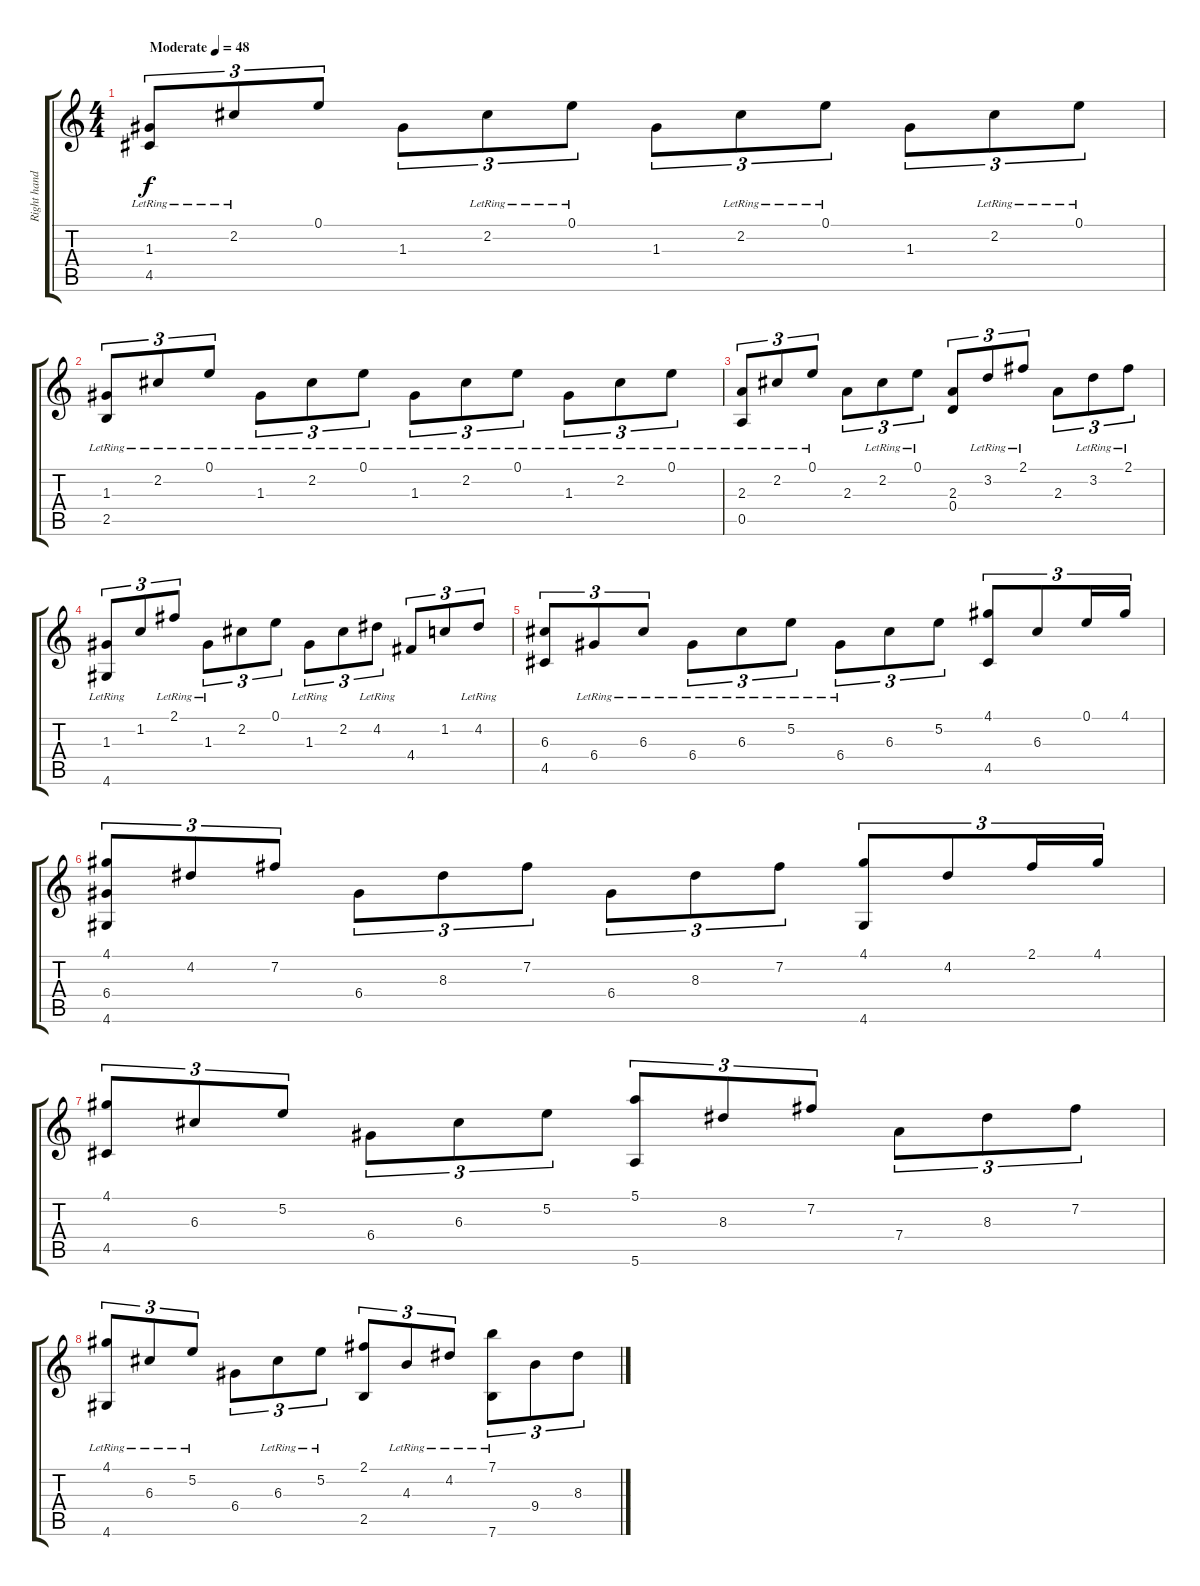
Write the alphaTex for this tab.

\track ("Right hand" "Right hand") {instrument acousticguitarnylon}
\staff {score tabs}
\tuning (E4 B3 G3 D3 A2 E2) {hide}
\ts (4 4)
\tempo (48 "Moderate")
\clef g2
\ks c
(1.3 4.5{lr}).8{tu (3 2) dy f instrument acousticguitarnylon} 2.2{lr}.8{tu (3 2)} 0.1.8{tu (3 2)} 1.3.8{tu (3 2)} 2.2{lr}.8{tu (3 2)} 0.1{lr}.8{tu (3 2)} 1.3.8{tu (3 2)} 2.2{lr}.8{tu (3 2)} 0.1{lr}.8{tu (3 2)} 1.3.8{tu (3 2)} 2.2{lr}.8{tu (3 2)} 0.1{lr}.8{tu (3 2)} |
(1.3 2.5{lr}).8{tu (3 2)} 2.2{lr}.8{tu (3 2)} 0.1{lr}.8{tu (3 2)} 1.3{lr}.8{tu (3 2)} 2.2{lr}.8{tu (3 2)} 0.1{lr}.8{tu (3 2)} 1.3{lr}.8{tu (3 2)} 2.2{lr}.8{tu (3 2)} 0.1{lr}.8{tu (3 2)} 1.3{lr}.8{tu (3 2)} 2.2{lr}.8{tu (3 2)} 0.1{lr}.8{tu (3 2)} |
(2.3 0.5{lr}).8{tu (3 2)} 2.2{lr}.8{tu (3 2)} 0.1{lr}.8{tu (3 2)} 2.3.8{tu (3 2)} 2.2{lr}.8{tu (3 2)} 0.1{lr}.8{tu (3 2)} (2.3 0.4).8{tu (3 2)} 3.2{lr}.8{tu (3 2)} 2.1{lr}.8{tu (3 2)} 2.3.8{tu (3 2)} 3.2{lr}.8{tu (3 2)} 2.1{lr}.8{tu (3 2)} |
(1.3{lr} 4.6).8{tu (3 2)} 1.2.8{tu (3 2)} 2.1{lr}.8{tu (3 2)} 1.3{lr}.8{tu (3 2)} 2.2.8{tu (3 2)} 0.1.8{tu (3 2)} 1.3{lr}.8{tu (3 2)} 2.2.8{tu (3 2)} 4.2{lr}.8{tu (3 2)} 4.4.8{tu (3 2)} 1.2.8{tu (3 2)} 4.2{lr}.8{tu (3 2)} |
(6.3 4.5).8{tu (3 2)} 6.4{lr}.8{tu (3 2)} 6.3{lr}.8{tu (3 2)} 6.4{lr}.8{tu (3 2)} 6.3{lr}.8{tu (3 2)} 5.2{lr}.8{tu (3 2)} 6.4{lr}.8{tu (3 2)} 6.3.8{tu (3 2)} 5.2.8{tu (3 2)} (4.1 4.5).8{tu (3 2)} 6.3.8{tu (3 2)} 0.1.16{tu (3 2)} 4.1.16{tu (3 2)} |
(4.1 6.4 4.6).8{tu (3 2)} 4.2.8{tu (3 2)} 7.2.8{tu (3 2)} 6.4.8{tu (3 2)} 8.3.8{tu (3 2)} 7.2.8{tu (3 2)} 6.4.8{tu (3 2)} 8.3.8{tu (3 2)} 7.2.8{tu (3 2)} (4.1 4.6).8{tu (3 2)} 4.2.8{tu (3 2)} 2.1.16{tu (3 2)} 4.1.16{tu (3 2)} |
(4.1 4.5).8{tu (3 2)} 6.3.8{tu (3 2)} 5.2.8{tu (3 2)} 6.4.8{tu (3 2)} 6.3.8{tu (3 2)} 5.2.8{tu (3 2)} (5.1 5.6).8{tu (3 2)} 8.3.8{tu (3 2)} 7.2.8{tu (3 2)} 7.4.8{tu (3 2)} 8.3.8{tu (3 2)} 7.2.8{tu (3 2)} |
(4.1{lr} 4.6{lr}).8{tu (3 2)} 6.3{lr}.8{tu (3 2)} 5.2{lr}.8{tu (3 2)} 6.4.8{tu (3 2)} 6.3{lr}.8{tu (3 2)} 5.2{lr}.8{tu (3 2)} (2.1 2.5).8{tu (3 2)} 4.3{lr}.8{tu (3 2)} 4.2{lr}.8{tu (3 2)} (7.1{lr} 7.6).8{tu (3 2)} 9.4.8{tu (3 2)} 8.3.8{tu (3 2)}
